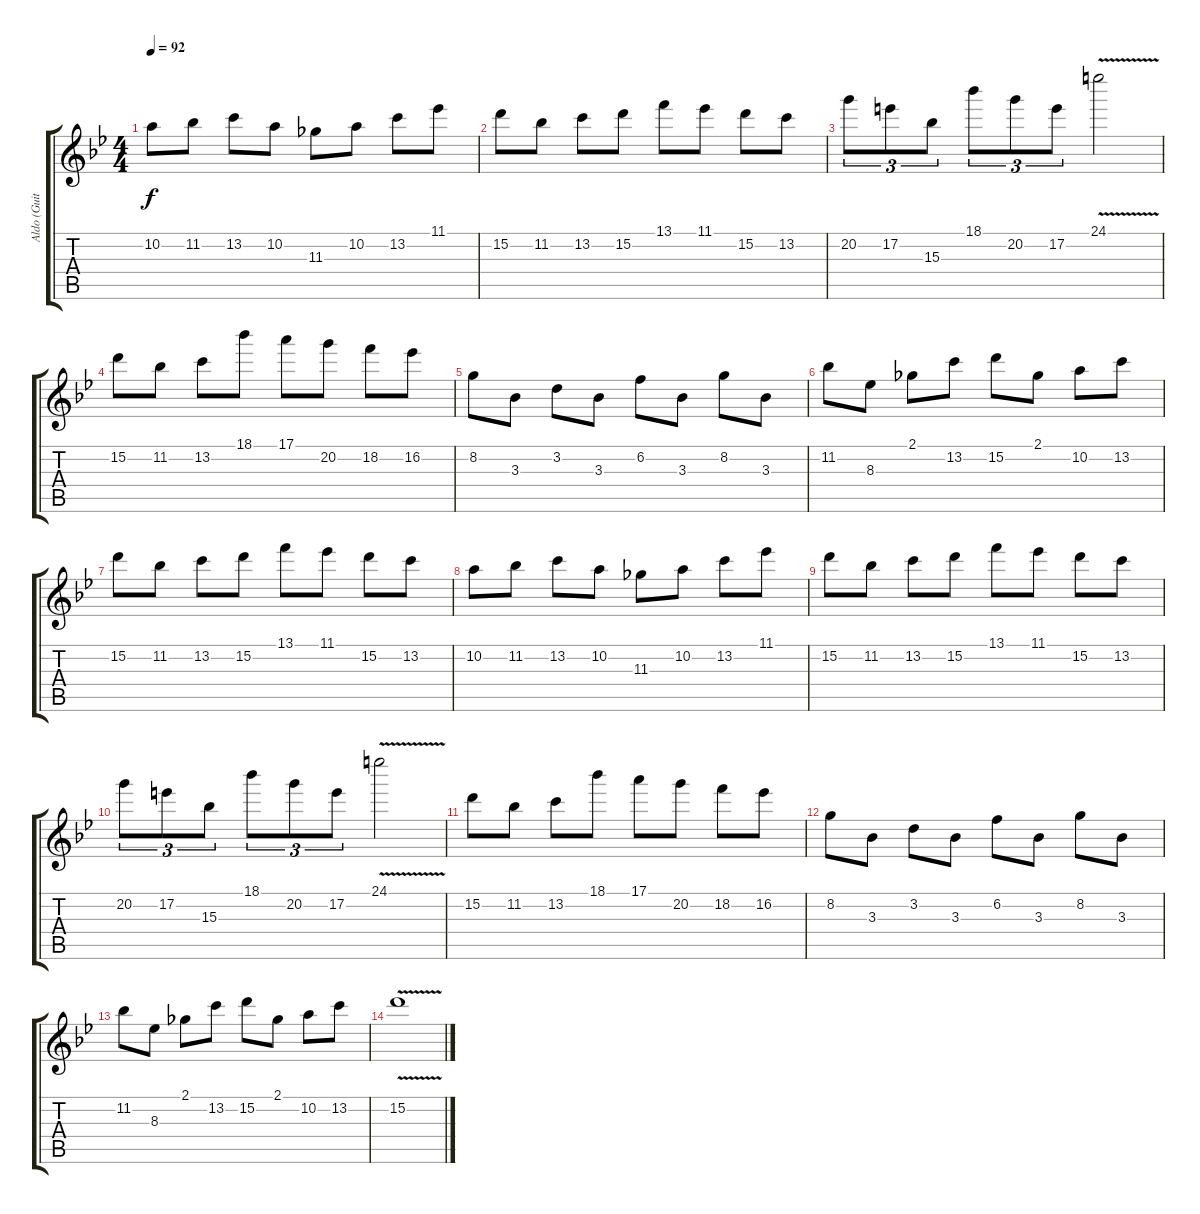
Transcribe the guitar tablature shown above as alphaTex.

\track ("Aldo (Guitar I)" "Aldo (Guit") {instrument distortionguitar}
\staff {score tabs}
\tuning (E4 B3 G3 D3 A2 E2) {hide}
\ts (4 4)
\tempo 92
\clef g2
\ks gminor
10.2.8{dy f} 11.2.8 13.2.8 10.2.8 11.3.8 10.2.8 13.2.8 11.1.8 |
15.2.8 11.2.8 13.2.8 15.2.8 13.1.8 11.1.8 15.2.8 13.2.8 |
20.2.8{tu (3 2)} 17.2.8{tu (3 2)} 15.3.8{tu (3 2)} 18.1.8{tu (3 2)} 20.2.8{tu (3 2)} 17.2.8{tu (3 2)} 24.1{v}.2 |
15.2.8 11.2.8 13.2.8 18.1.8 17.1.8 20.2.8 18.2.8 16.2.8 |
8.2.8 3.3.8 3.2.8 3.3.8 6.2.8 3.3.8 8.2.8 3.3.8 |
11.2.8 8.3.8 2.1.8 13.2.8 15.2.8 2.1.8 10.2.8 13.2.8 |
15.2.8 11.2.8 13.2.8 15.2.8 13.1.8 11.1.8 15.2.8 13.2.8 |
10.2.8 11.2.8 13.2.8 10.2.8 11.3.8 10.2.8 13.2.8 11.1.8 |
15.2.8 11.2.8 13.2.8 15.2.8 13.1.8 11.1.8 15.2.8 13.2.8 |
20.2.8{tu (3 2)} 17.2.8{tu (3 2)} 15.3.8{tu (3 2)} 18.1.8{tu (3 2)} 20.2.8{tu (3 2)} 17.2.8{tu (3 2)} 24.1{v}.2 |
15.2.8 11.2.8 13.2.8 18.1.8 17.1.8 20.2.8 18.2.8 16.2.8 |
8.2.8 3.3.8 3.2.8 3.3.8 6.2.8 3.3.8 8.2.8 3.3.8 |
11.2.8 8.3.8 2.1.8 13.2.8 15.2.8 2.1.8 10.2.8 13.2.8 |
15.2{v}.1{volume 3}
